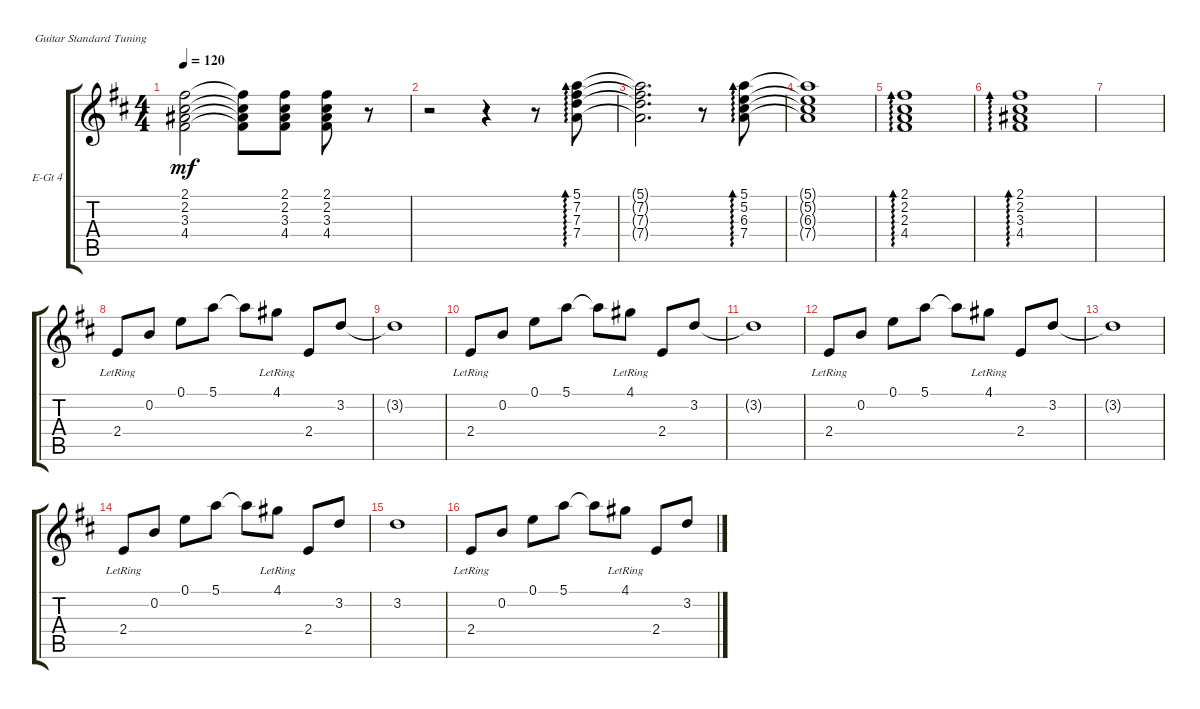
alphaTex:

\defaultSystemsLayout 4
\bracketExtendMode groupsimilarinstruments
\firstSystemTrackNameOrientation horizontal
\otherSystemsTrackNameOrientation horizontal
\track ("Electric Guitar 4" "E-Gt 4") {instrument electricguitarclean}
\staff {score tabs}
\tuning (E4 B3 G3 D3 A2 E2)
\ts (4 4)
\tempo 120
\clef g2
\ks d
(2.1{t} 2.2{t} 3.3{t} 4.4{t}).2{dy mf} (4.4{t} 3.3{t} 2.2{t} 2.1{t}).8 (2.1 2.2 3.3 4.4).8 (4.4 3.3 2.2 2.1).8 r.8 |
r.2 r.4 r.8 (5.1 7.2 7.3 7.4).8{ad 0} |
(7.3{t} 5.1{t} 7.2{t} 7.4{t}).2{d} r.8 (7.4 6.3 5.2 5.1).8{ad 0} |
(5.1{t} 5.2{t} 6.3{t} 7.4{t}).1 |
(4.4 2.3 2.2 2.1).1{ad 0} |
(2.1 2.2 3.3 4.4).1{ad 0} |
|
2.4{lr}.8 0.2.8 0.1.8 5.1.8 5.1{t}.8 4.1{lr}.8 2.4.8 3.2.8 |
3.2{t}.1 |
2.4{lr}.8 0.2.8 0.1.8 5.1.8 5.1{t}.8 4.1{lr}.8 2.4.8 3.2.8 |
3.2{t}.1 |
2.4{lr}.8 0.2.8 0.1.8 5.1.8 5.1{t}.8 4.1{lr}.8 2.4.8 3.2.8 |
3.2{t}.1 |
2.4{lr}.8 0.2.8 0.1.8 5.1.8 5.1{t}.8 4.1{lr}.8 2.4.8 3.2.8 |
3.2.1 |
2.4{lr}.8 0.2.8 0.1.8 5.1.8 5.1{t}.8 4.1{lr}.8 2.4.8 3.2.8
